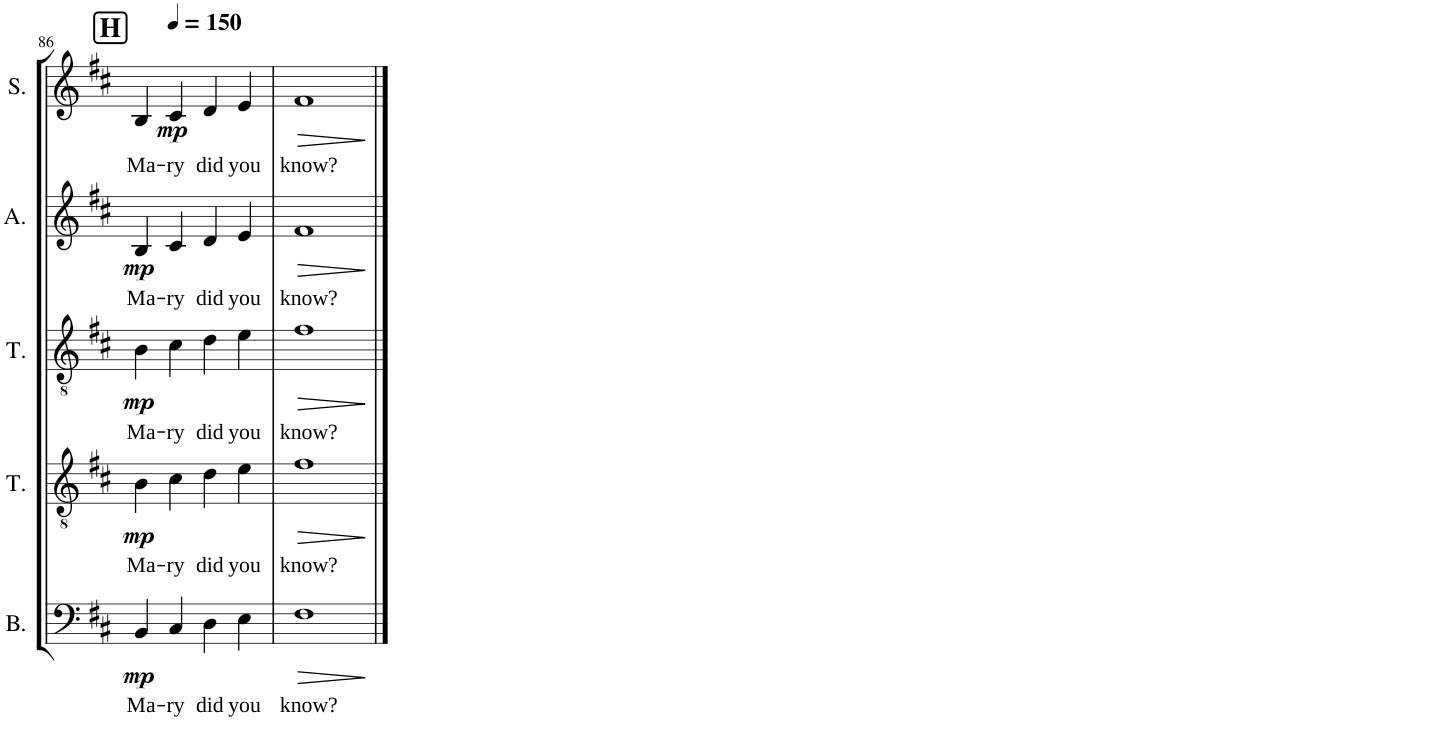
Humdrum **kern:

**kern	**text	**dynam	**kern	**text	**dynam	**kern	**text	**dynam	**kern	**text	**dynam	**kern	**text	**dynam
*part5	*part5	*part5	*part4	*part4	*part4	*part3	*part3	*part3	*part2	*part2	*part2	*part1	*part1	*part1
*staff5	*staff5	*staff5	*staff4	*staff4	*staff4	*staff3	*staff3	*staff3	*staff2	*staff2	*staff2	*staff1	*staff1	*staff1
*I"Bass	*	*	*I"Tenor	*	*	*I"Tenor	*	*	*I"Alto	*	*	*I"Soprano	*	*
*I'B.	*	*	*I'T.	*	*	*I'T.	*	*	*I'A.	*	*	*I'S.	*	*
!!LO:PB:g=z
*clefF4	*	*	*clefGv2	*	*	*clefGv2	*	*	*clefG2	*	*	*clefG2	*	*
*k[f#c#]	*	*	*k[f#c#]	*	*	*k[f#c#]	*	*	*k[f#c#]	*	*	*k[f#c#]	*	*
*M4/4	*	*	*M4/4	*	*	*M4/4	*	*	*M4/4	*	*	*M4/4	*	*
*MM150	*	*	*MM150	*	*	*MM150	*	*	*MM150	*	*	*MM150	*	*
!!LO:REH:place=s1:a:B:cj:fs=14:t=H
=86	=86	=86	=86	=86	=86	=86	=86	=86	=86	=86	=86	=86	=86	=86
!	!LO:LY:b	!LO:DY:b	!	!LO:LY:b	!LO:DY:b	!	!LO:LY:b	!LO:DY:b	!	!LO:LY:b	!LO:DY:b	!	!LO:LY:b	!LO:DY:b
4BB/	Ma-	mp	4B\	Ma-	mp	4B\	Ma-	mp	4B/	Ma-	mp	4B/	Ma-	mp
!	!LO:LY:b	!	!	!LO:LY:b	!	!	!LO:LY:b	!	!	!LO:LY:b	!	!	!LO:LY:b	!
4C#/	-ry	.	4c#\	-ry	.	4c#\	-ry	.	4c#/	-ry	.	4c#/	-ry	.
!	!LO:LY:b	!	!	!LO:LY:b	!	!	!LO:LY:b	!	!	!LO:LY:b	!	!	!LO:LY:b	!
4D\	did	.	4d\	did	.	4d\	did	.	4d/	did	.	4d/	did	.
!	!LO:LY:b	!	!	!LO:LY:b	!	!	!LO:LY:b	!	!	!LO:LY:b	!	!	!LO:LY:b	!
4E\	you	.	4e\	you	.	4e\	you	.	4e/	you	.	4e/	you	.
=87	=87	=87	=87	=87	=87	=87	=87	=87	=87	=87	=87	=87	=87	=87
!	!LO:LY:b	!LO:HP:b	!	!LO:LY:b	!LO:HP:b	!	!LO:LY:b	!LO:HP:b	!	!LO:LY:b	!LO:HP:b	!	!LO:LY:b	!LO:HP:b
1F#	know?	>	1f#	know?	>	1f#	know?	>	1f#	know?	>	1f#	know?	>
.	.	]	.	.	]	.	.	]	.	.	]	.	.	]
==	==	==	==	==	==	==	==	==	==	==	==	==	==	==
*-	*-	*-	*-	*-	*-	*-	*-	*-	*-	*-	*-	*-	*-	*-
